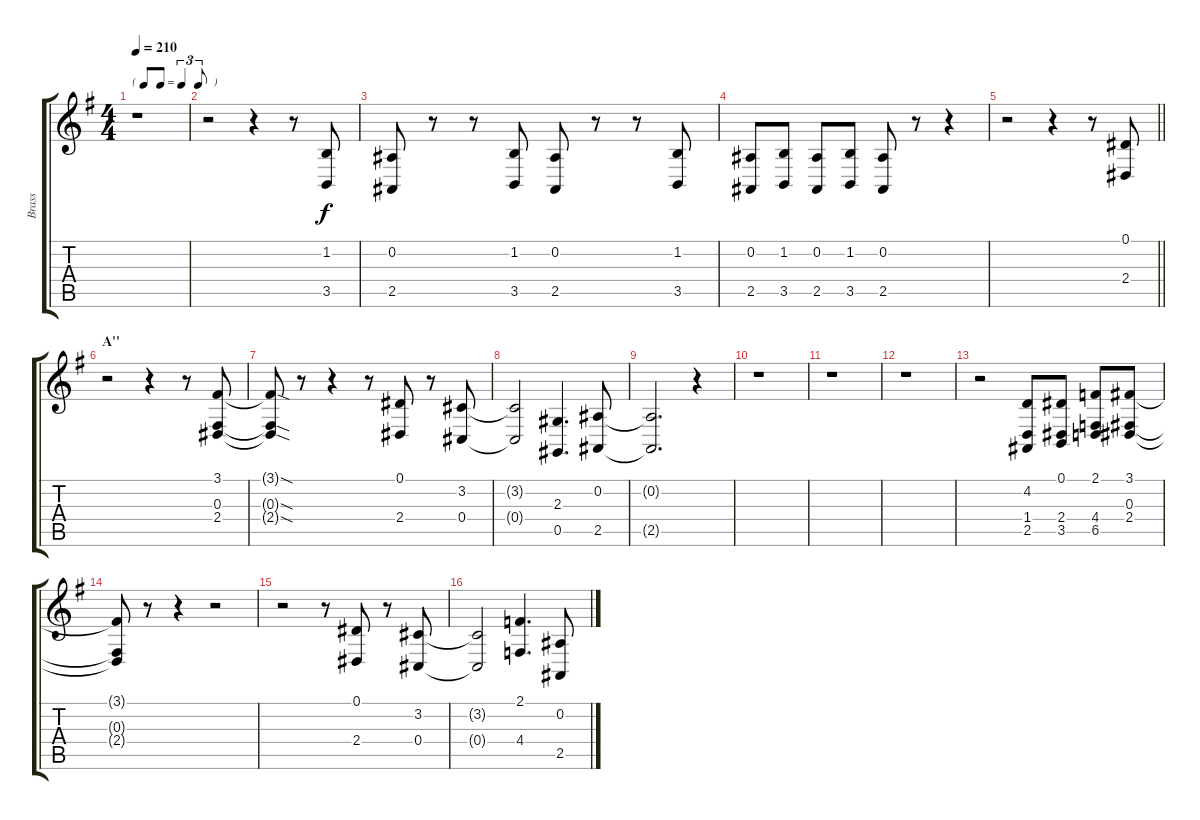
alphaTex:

\track ("Brass" "Brass") {instrument brasssection}
\staff {score tabs}
\tuning (Eb4 Bb3 Gb3 Db3 Ab2 Eb2) {hide}
\ts (4 4)
\tf triplet8th
\tempo 210
\clef g2
\ks g
r.1{dy f} |
r.2 r.4 r.8 (1.2 3.5).8 |
(0.2 2.5).8 r.8 r.8 (1.2 3.5).8 (0.2 2.5).8 r.8 r.8 (1.2 3.5).8 |
(0.2 2.5).8 (1.2 3.5).8 (0.2 2.5).8 (1.2 3.5).8 (0.2 2.5).8 r.8 r.4 |
\barLineRight lightlight
r.2 r.4 r.8 (0.1 2.4).8 |
\section ("" "A''")
r.2 r.4 r.8 (3.1 0.3 2.4).8 |
(3.1{sod t} 0.3{sod t} 2.4{sod t}).8 r.8 r.4 r.8 (0.1 2.4).8 r.8 (3.2 0.4).8 |
(3.2{t} 0.4{t}).2 (2.3 0.5).4{d} (0.2 2.5).8 |
(0.2{t} 2.5{t}).2{d} r.4 |
r.1 |
r.1 |
r.1 |
r.2 (4.2 1.4 2.5).8 (0.1 2.4 3.5).8 (2.1 4.4 6.5).8 (3.1 0.3 2.4).8 |
(3.1{t} 0.3{t} 2.4{t}).8 r.8 r.4 r.2 |
r.2 r.8 (0.1 2.4).8 r.8 (3.2 0.4).8 |
(3.2{t} 0.4{t}).2 (2.1 4.4).4{d} (0.2 2.5).8
